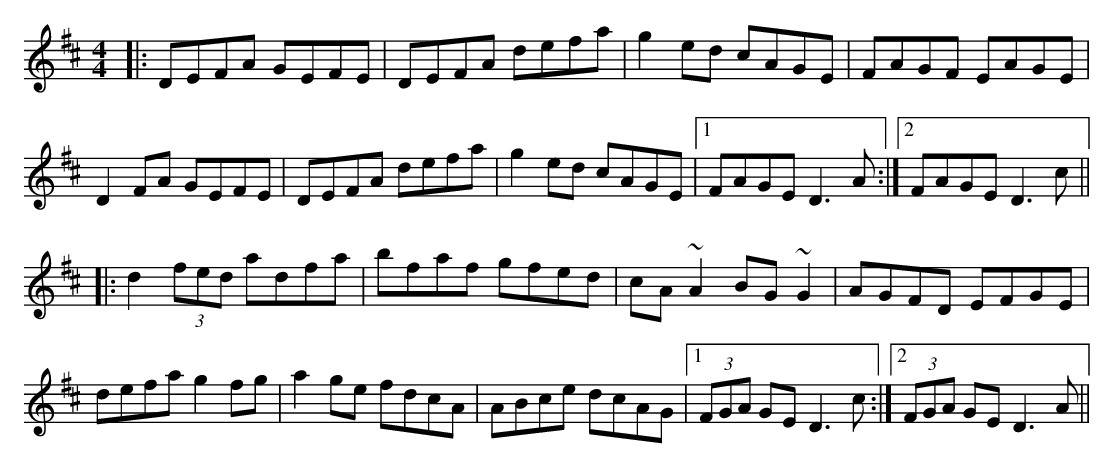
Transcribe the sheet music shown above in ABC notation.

X:1
M:4/4
K:D
|:DEFA GEFE|DEFA defa|g2ed cAGE|FAGF EAGE|
D2FA GEFE|DEFA defa|g2ed cAGE|1 FAGE D3A:|2 FAGE D3c||
|:d2 (3fed adfa|bfaf gfed|cA~A2 BG~G2|AGFD EFGE|
defa g2fg|a2ge fdcA|ABce dcAG|1 (3FGA GE D3c:|2 (3FGA GE D3A||
